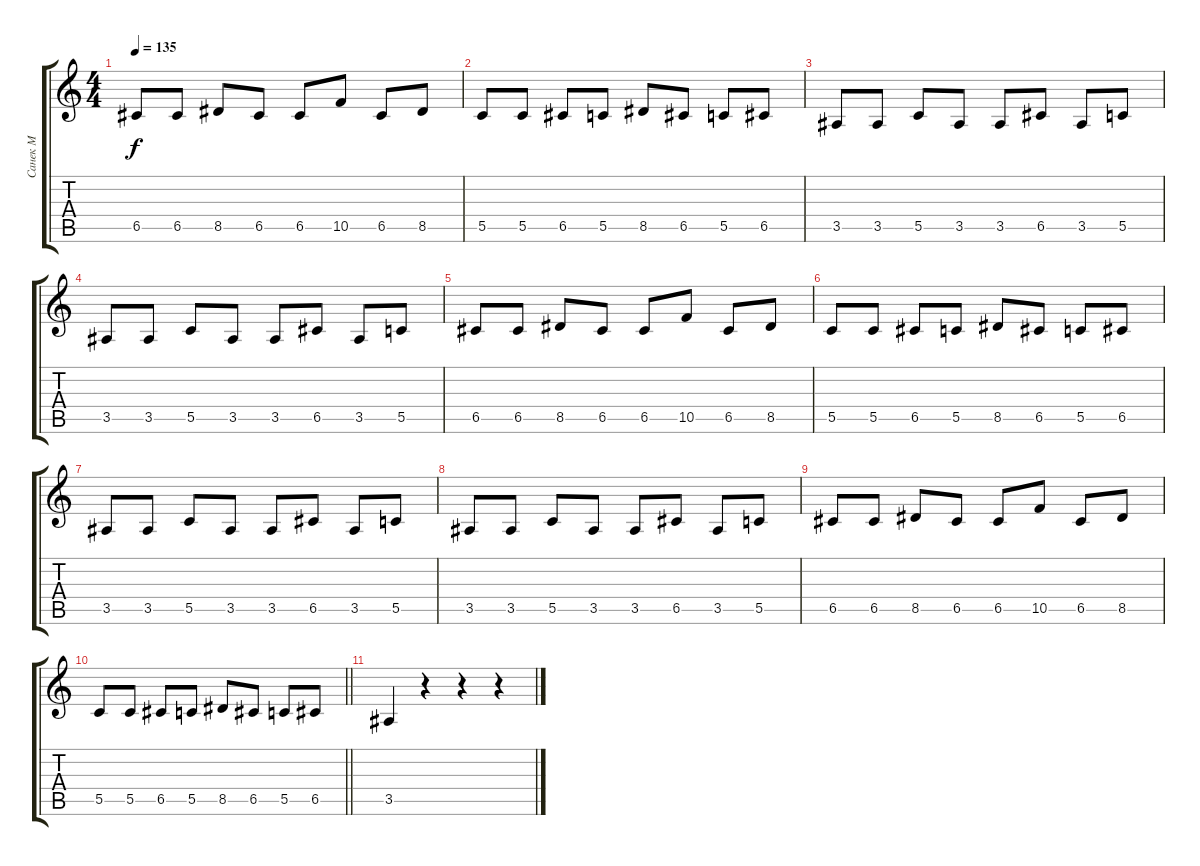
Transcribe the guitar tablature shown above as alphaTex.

\track ("Санек М" "Санек М") {instrument overdrivenguitar}
\staff {score tabs}
\tuning (D4 A3 F3 C3 G2 C2) {hide}
\ts (4 4)
\tempo 135
\clef g2
\ks c
6.5.8{dy f} 6.5.8 8.5.8 6.5.8 6.5.8 10.5.8 6.5.8 8.5.8 |
5.5.8 5.5.8 6.5.8 5.5.8 8.5.8 6.5.8 5.5.8 6.5.8 |
3.5.8 3.5.8 5.5.8 3.5.8 3.5.8 6.5.8 3.5.8 5.5.8 |
3.5.8 3.5.8 5.5.8 3.5.8 3.5.8 6.5.8 3.5.8 5.5.8 |
6.5.8 6.5.8 8.5.8 6.5.8 6.5.8 10.5.8 6.5.8 8.5.8 |
5.5.8 5.5.8 6.5.8 5.5.8 8.5.8 6.5.8 5.5.8 6.5.8 |
3.5.8 3.5.8 5.5.8 3.5.8 3.5.8 6.5.8 3.5.8 5.5.8 |
3.5.8 3.5.8 5.5.8 3.5.8 3.5.8 6.5.8 3.5.8 5.5.8 |
6.5.8 6.5.8 8.5.8 6.5.8 6.5.8 10.5.8 6.5.8 8.5.8 |
\barLineRight lightlight
5.5.8 5.5.8 6.5.8 5.5.8 8.5.8 6.5.8 5.5.8 6.5.8 |
3.5.4 r.4 r.4 r.4
